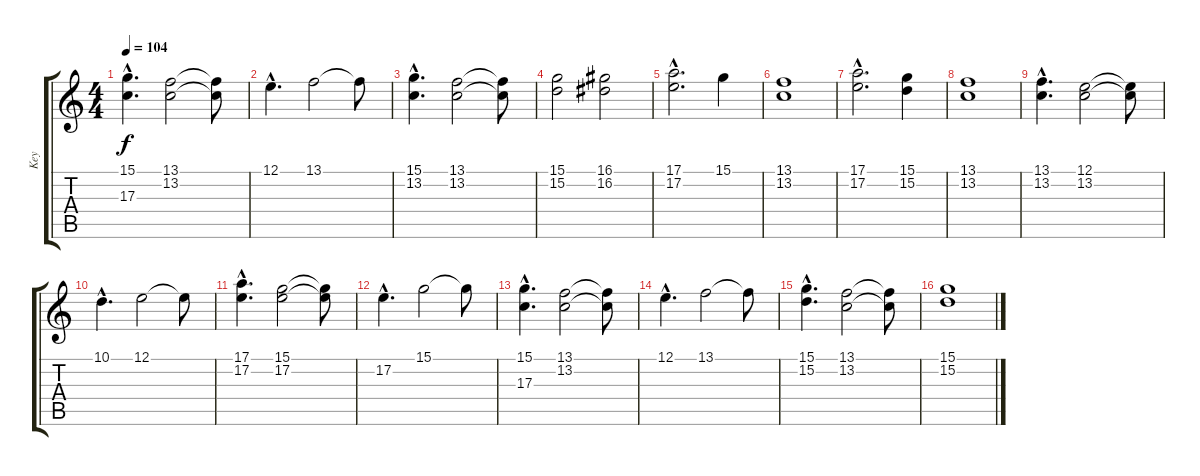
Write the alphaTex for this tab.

\track ("Key" "Key") {instrument sitar}
\staff {score tabs}
\tuning (E4 B3 G3 D3 A2 E2) {hide}
\ts (4 4)
\tempo 104
\clef g2
\ks c
(15.1{hac} 17.3{hac}).4{d dy f} (13.1 13.2).2 (13.1{t} 13.2{t}).8 |
12.1{hac}.4{d} 13.1.2 13.1{t}.8 |
(15.1{hac} 13.2{hac}).4{d} (13.1 13.2).2 (13.1{t} 13.2{t}).8 |
(15.1 15.2).2 (16.1 16.2).2 |
(17.1{hac} 17.2{hac}).2{d} 15.1.4 |
(13.1 13.2).1 |
(17.1{hac} 17.2{hac}).2{d} (15.1 15.2).4 |
(13.1 13.2).1 |
(13.1{hac} 13.2{hac}).4{d} (12.1 13.2).2 (12.1{t} 13.2{t}).8 |
10.1{hac}.4{d} 12.1.2 12.1{t}.8 |
(17.1{hac} 17.2{hac}).4{d} (15.1 17.2).2 (15.1{t} 17.2{t}).8 |
17.2{hac}.4{d} 15.1.2 15.1{t}.8 |
(15.1{hac} 17.3{hac}).4{d} (13.1 13.2).2 (13.1{t} 13.2{t}).8 |
12.1{hac}.4{d} 13.1.2 13.1{t}.8 |
(15.1{hac} 15.2{hac}).4{d} (13.1 13.2).2 (13.1{t} 13.2{t}).8 |
(15.1 15.2).1
